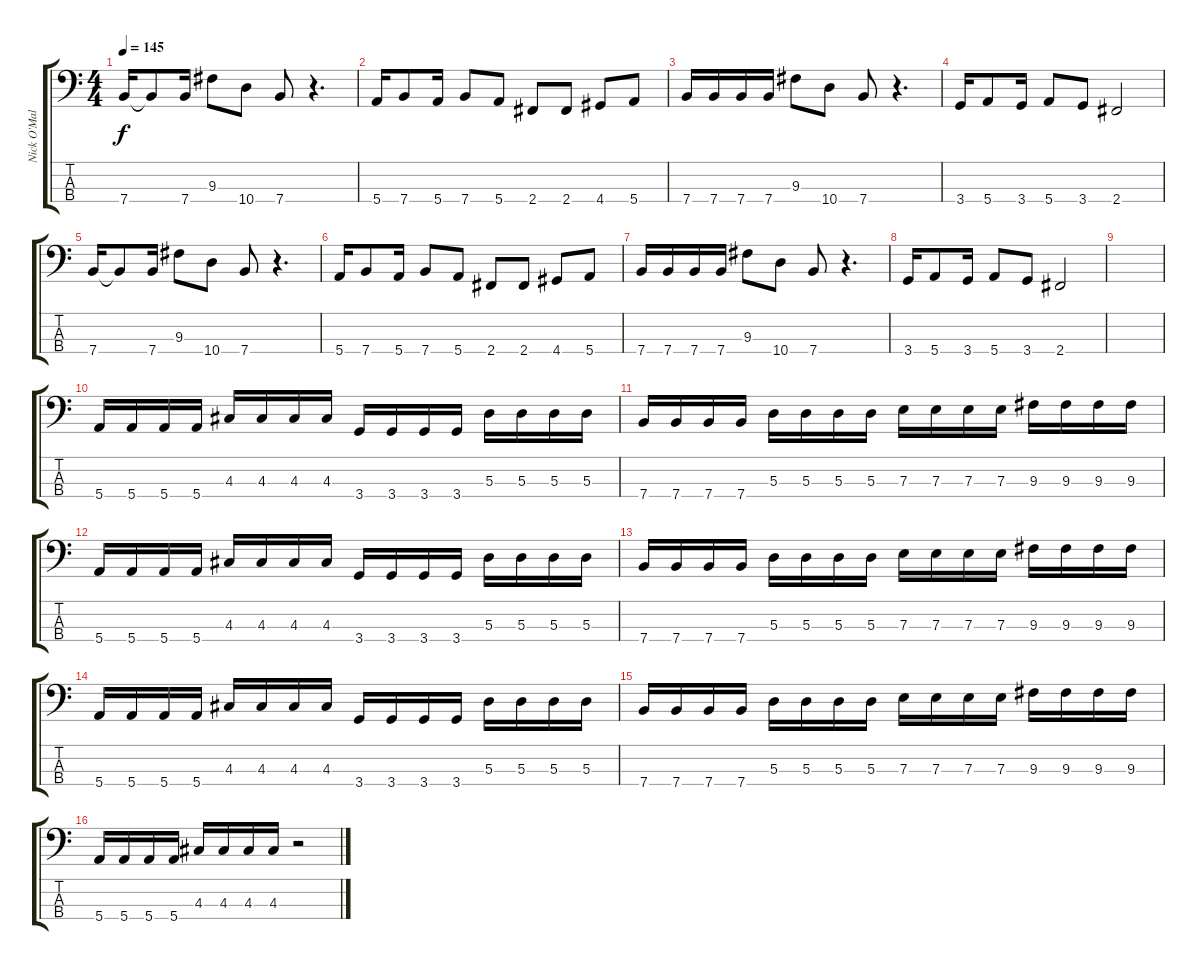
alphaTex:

\track ("Nick O'Malley" "Nick O'Mal") {instrument electricbasspick}
\staff {score tabs}
\tuning (G2 D2 A1 E1) {hide}
\ts (4 4)
\tempo 145
\clef f4
\ks c
7.4.16{dy f} 7.4{t}.8 7.4.16 9.3.8 10.4.8 7.4.8 r.4{d} |
5.4.16 7.4.8 5.4.16 7.4.8 5.4.8 2.4.8 2.4.8 4.4.8 5.4.8 |
7.4.16 7.4.16 7.4.16 7.4.16 9.3.8 10.4.8 7.4.8 r.4{d} |
3.4.16 5.4.8 3.4.16 5.4.8 3.4.8 2.4.2 |
7.4.16 7.4{t}.8 7.4.16 9.3.8 10.4.8 7.4.8 r.4{d} |
5.4.16 7.4.8 5.4.16 7.4.8 5.4.8 2.4.8 2.4.8 4.4.8 5.4.8 |
7.4.16 7.4.16 7.4.16 7.4.16 9.3.8 10.4.8 7.4.8 r.4{d} |
3.4.16 5.4.8 3.4.16 5.4.8 3.4.8 2.4.2 |
|
5.4.16 5.4.16 5.4.16 5.4.16 4.3.16 4.3.16 4.3.16 4.3.16 3.4.16 3.4.16 3.4.16 3.4.16 5.3.16 5.3.16 5.3.16 5.3.16 |
7.4.16 7.4.16 7.4.16 7.4.16 5.3.16 5.3.16 5.3.16 5.3.16 7.3.16 7.3.16 7.3.16 7.3.16 9.3.16 9.3.16 9.3.16 9.3.16 |
5.4.16 5.4.16 5.4.16 5.4.16 4.3.16 4.3.16 4.3.16 4.3.16 3.4.16 3.4.16 3.4.16 3.4.16 5.3.16 5.3.16 5.3.16 5.3.16 |
7.4.16 7.4.16 7.4.16 7.4.16 5.3.16 5.3.16 5.3.16 5.3.16 7.3.16 7.3.16 7.3.16 7.3.16 9.3.16 9.3.16 9.3.16 9.3.16 |
5.4.16 5.4.16 5.4.16 5.4.16 4.3.16 4.3.16 4.3.16 4.3.16 3.4.16 3.4.16 3.4.16 3.4.16 5.3.16 5.3.16 5.3.16 5.3.16 |
7.4.16 7.4.16 7.4.16 7.4.16 5.3.16 5.3.16 5.3.16 5.3.16 7.3.16 7.3.16 7.3.16 7.3.16 9.3.16 9.3.16 9.3.16 9.3.16 |
5.4.16 5.4.16 5.4.16 5.4.16 4.3.16 4.3.16 4.3.16 4.3.16 r.2
